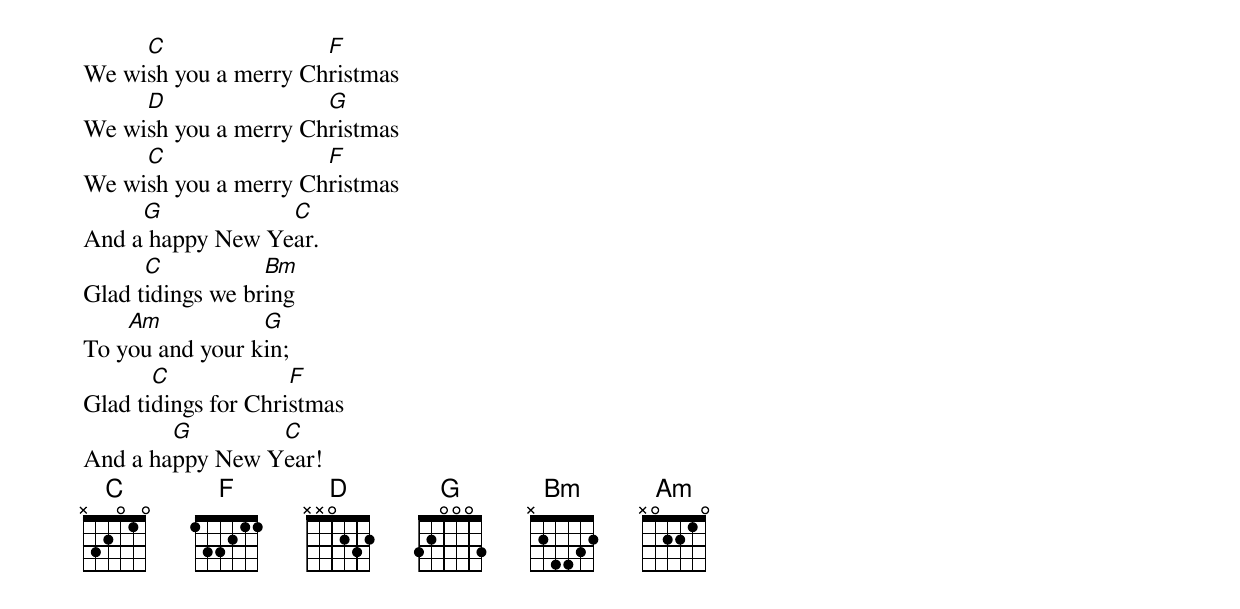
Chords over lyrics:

     C                F
We wish you a merry Christmas
     D                G
We wish you a merry Christmas
     C                F
We wish you a merry Christmas
     G            C
And a happy New Year.
      C           Bm
Glad tidings we bring
    Am           G
To you and your kin;
       C             F
Glad tidings for Christmas
        G        C
And a happy New Year!
